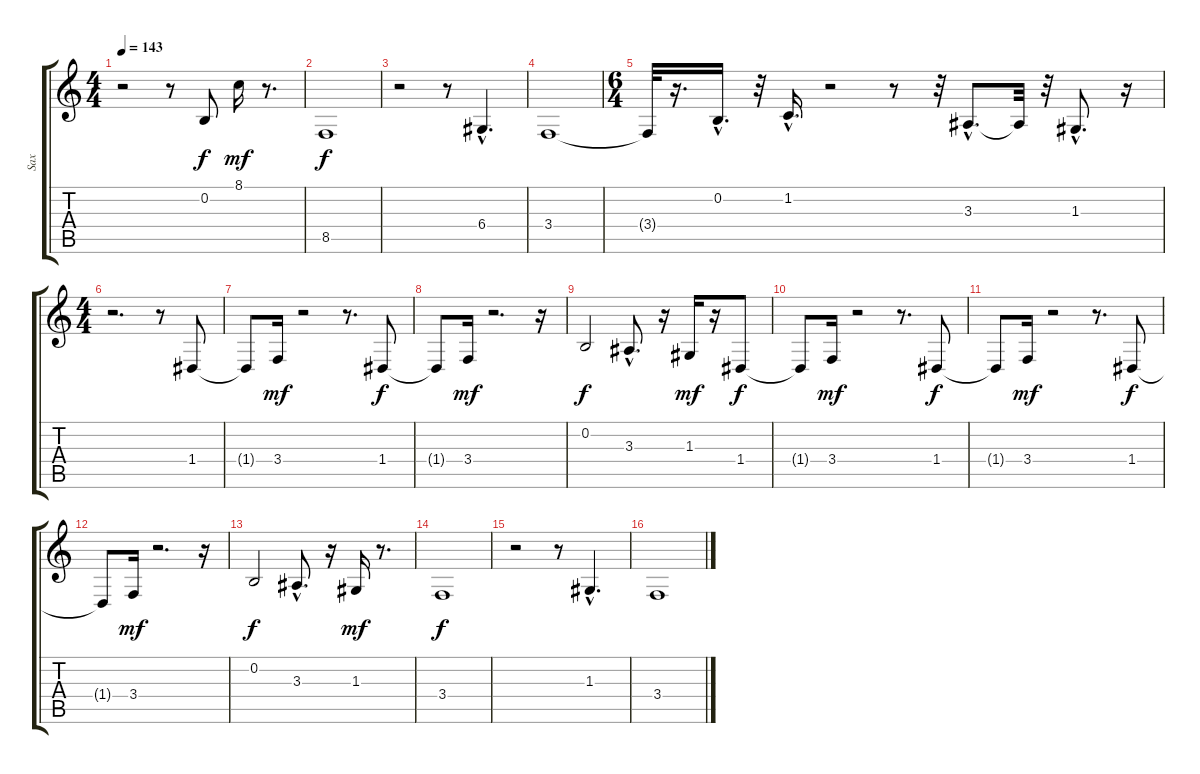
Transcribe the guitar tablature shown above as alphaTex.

\track ("Sax" "Sax") {instrument baritonesax}
\staff {score tabs}
\tuning (E4 B3 G3 D3 A2 E2) {hide}
\ts (4 4)
\tempo 143
\clef g2
\ks c
r.2{dy f} r.8 0.2.8 8.1.16{dy mf} r.8{d} |
8.5.1{dy f} |
r.2 r.8 6.4{hac}.4{d} |
3.4.1 |
\ts (6 4)
3.4{t}.32 r.16{d} 0.2{hac}.16{d} r.32 1.2{hac}.16{d} r.2 r.8 r.32 3.3{hac}.8{d} 3.3{t}.32 r.32 1.3{hac}.8{d} r.16 |
\ts (4 4)
r.2{d} r.8 1.4.8 |
1.4{t}.8 3.4.16{dy mf} r.2 r.8{d} 1.4.8{dy f} |
1.4{t}.8 3.4.16{dy mf} r.2{d} r.16 |
0.2.2{dy f} 3.3{hac}.8{d} r.16 1.3.16{dy mf} r.16 1.4.8{dy f} |
1.4{t}.8 3.4.16{dy mf} r.2 r.8{d} 1.4.8{dy f} |
1.4{t}.8 3.4.16{dy mf} r.2 r.8{d} 1.4.8{dy f} |
1.4{t}.8 3.4.16{dy mf} r.2{d} r.16 |
0.2.2{dy f} 3.3{hac}.8{d} r.16 1.3.16{dy mf} r.8{d} |
3.4.1{dy f} |
r.2 r.8 1.3{hac}.4{d} |
3.4.1
